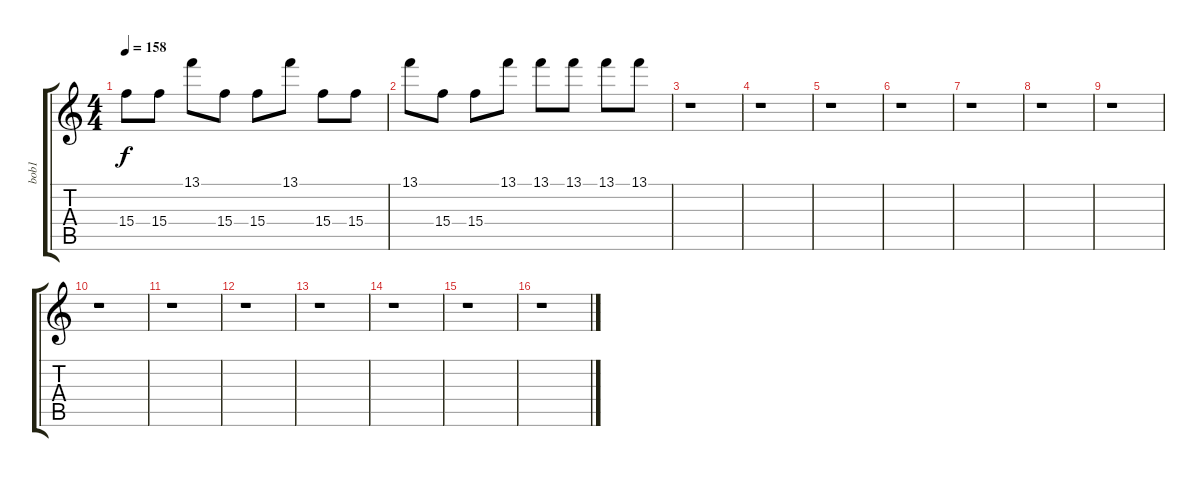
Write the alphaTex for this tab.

\track ("bob1" "bob1") {instrument distortionguitar}
\staff {score tabs}
\tuning (E4 B3 G3 D3 A2 E2) {hide}
\ts (4 4)
\tempo 158
\clef g2
\ks c
15.4.8{dy f} 15.4.8 13.1.8 15.4.8 15.4.8 13.1.8 15.4.8 15.4.8 |
13.1.8 15.4.8 15.4.8 13.1.8 13.1.8 13.1.8 13.1.8 13.1.8 |
r.1 |
r.1 |
r.1 |
r.1 |
r.1 |
r.1 |
r.1 |
r.1 |
r.1 |
r.1 |
r.1 |
r.1 |
r.1 |
r.1
